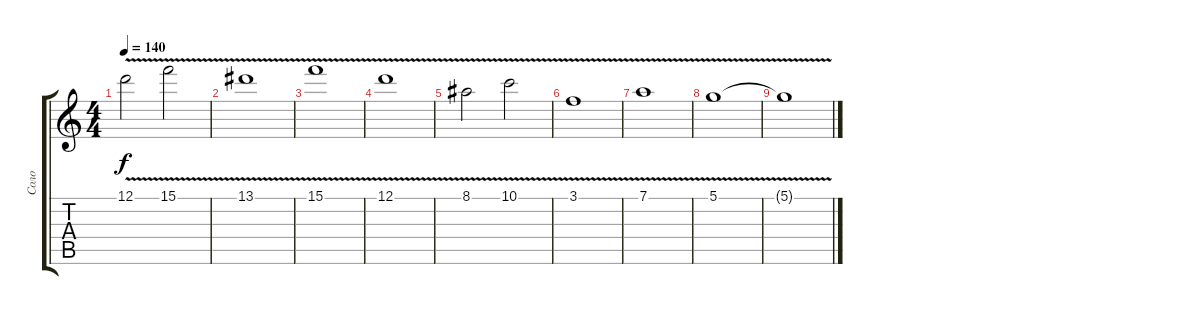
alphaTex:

\track ("Соло" "Соло") {instrument distortionguitar}
\staff {score tabs}
\tuning (D4 A3 F3 C3 G2 D2) {hide}
\ts (4 4)
\tempo 140
\clef g2
\ks c
12.1{v}.2{dy f} 15.1{v}.2 |
13.1{v}.1 |
15.1{v}.1 |
12.1{v}.1 |
8.1{v}.2 10.1{v}.2 |
3.1{v}.1 |
7.1{v}.1 |
5.1{v}.1 |
5.1{t}.1
